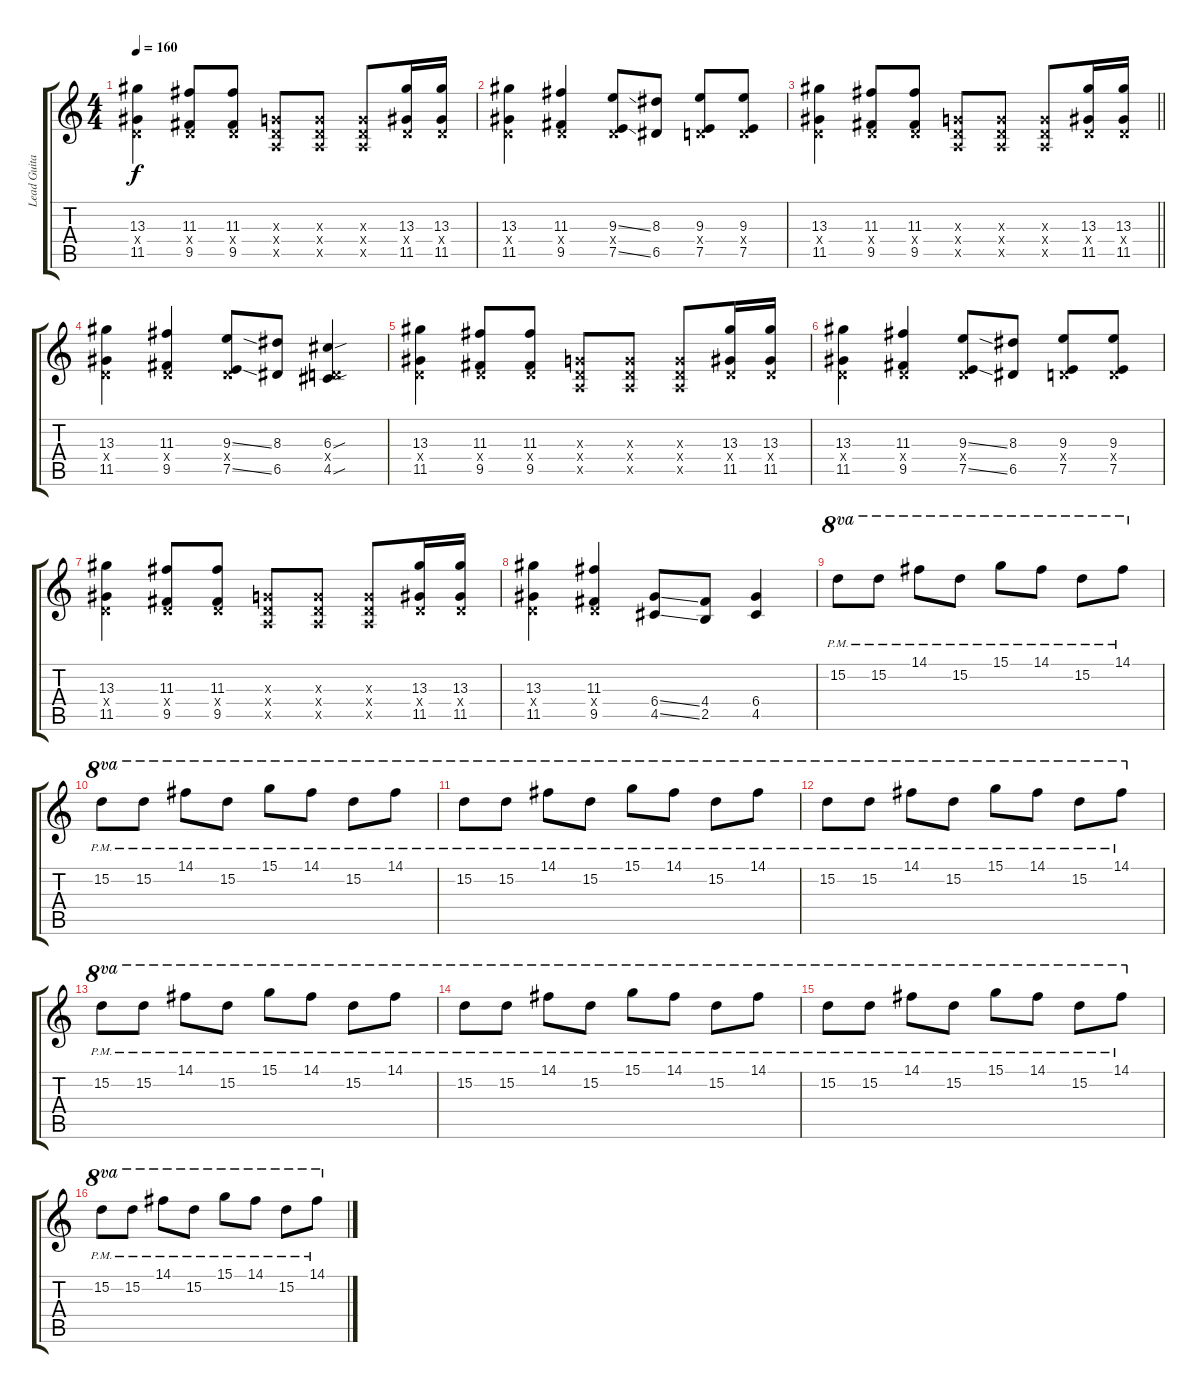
\track ("Lead Guitar - Kita" "Lead Guita") {instrument distortionguitar}
\staff {score tabs}
\tuning (E4 B3 G3 D3 A2 E2) {hide}
\ts (4 4)
\tempo 160
\clef g2
\ks c
(13.3 0.4{x} 11.5).4{dy f} (11.3 0.4{x} 9.5).8 (11.3 0.4{x} 9.5).8 (0.3{x} 0.4{x} 0.5{x}).8 (0.3{x} 0.4{x} 0.5{x}).8 (0.3{x} 0.4{x} 0.5{x}).8 (13.3 0.4{x} 11.5).16 (13.3 0.4{x} 11.5).16 |
(13.3 0.4{x} 11.5).4 (11.3 0.4{x} 9.5).4 (9.3{ss} 0.4{x} 7.5{ss}).8 (8.3 6.5).8 (9.3 0.4{x} 7.5).8 (9.3 0.4{x} 7.5).8 |
\barLineRight lightlight
(13.3 0.4{x} 11.5).4 (11.3 0.4{x} 9.5).8 (11.3 0.4{x} 9.5).8 (0.3{x} 0.4{x} 0.5{x}).8 (0.3{x} 0.4{x} 0.5{x}).8 (0.3{x} 0.4{x} 0.5{x}).8 (13.3 0.4{x} 11.5).16 (13.3 0.4{x} 11.5).16 |
(13.3 0.4{x} 11.5).4 (11.3 0.4{x} 9.5).4 (9.3{ss} 0.4{x} 7.5{ss}).8 (8.3 6.5).8 (6.3{sou} 0.4{x} 4.5{sou}).4 |
(13.3 0.4{x} 11.5).4 (11.3 0.4{x} 9.5).8 (11.3 0.4{x} 9.5).8 (0.3{x} 0.4{x} 0.5{x}).8 (0.3{x} 0.4{x} 0.5{x}).8 (0.3{x} 0.4{x} 0.5{x}).8 (13.3 0.4{x} 11.5).16 (13.3 0.4{x} 11.5).16 |
(13.3 0.4{x} 11.5).4 (11.3 0.4{x} 9.5).4 (9.3{ss} 0.4{x} 7.5{ss}).8 (8.3 6.5).8 (9.3 0.4{x} 7.5).8 (9.3 0.4{x} 7.5).8 |
(13.3 0.4{x} 11.5).4 (11.3 0.4{x} 9.5).8 (11.3 0.4{x} 9.5).8 (0.3{x} 0.4{x} 0.5{x}).8 (0.3{x} 0.4{x} 0.5{x}).8 (0.3{x} 0.4{x} 0.5{x}).8 (13.3 0.4{x} 11.5).16 (13.3 0.4{x} 11.5).16 |
(13.3 0.4{x} 11.5).4 (11.3 0.4{x} 9.5).4 (6.4{ss} 4.5{ss}).8 (4.4 2.5).8 (6.4 4.5).4 |
15.2{pm}.8{ot 8va} 15.2{pm}.8{ot 8va} 14.1{pm}.8{ot 8va} 15.2{pm}.8{ot 8va} 15.1{pm}.8{ot 8va} 14.1{pm}.8{ot 8va} 15.2{pm}.8{ot 8va} 14.1{pm}.8{ot 8va} |
15.2{pm}.8{ot 8va} 15.2{pm}.8{ot 8va} 14.1{pm}.8{ot 8va} 15.2{pm}.8{ot 8va} 15.1{pm}.8{ot 8va} 14.1{pm}.8{ot 8va} 15.2{pm}.8{ot 8va} 14.1{pm}.8{ot 8va} |
15.2{pm}.8{ot 8va} 15.2{pm}.8{ot 8va} 14.1{pm}.8{ot 8va} 15.2{pm}.8{ot 8va} 15.1{pm}.8{ot 8va} 14.1{pm}.8{ot 8va} 15.2{pm}.8{ot 8va} 14.1{pm}.8{ot 8va} |
15.2{pm}.8{ot 8va} 15.2{pm}.8{ot 8va} 14.1{pm}.8{ot 8va} 15.2{pm}.8{ot 8va} 15.1{pm}.8{ot 8va} 14.1{pm}.8{ot 8va} 15.2{pm}.8{ot 8va} 14.1{pm}.8{ot 8va} |
15.2{pm}.8{ot 8va} 15.2{pm}.8{ot 8va} 14.1{pm}.8{ot 8va} 15.2{pm}.8{ot 8va} 15.1{pm}.8{ot 8va} 14.1{pm}.8{ot 8va} 15.2{pm}.8{ot 8va} 14.1{pm}.8{ot 8va} |
15.2{pm}.8{ot 8va} 15.2{pm}.8{ot 8va} 14.1{pm}.8{ot 8va} 15.2{pm}.8{ot 8va} 15.1{pm}.8{ot 8va} 14.1{pm}.8{ot 8va} 15.2{pm}.8{ot 8va} 14.1{pm}.8{ot 8va} |
15.2{pm}.8{ot 8va} 15.2{pm}.8{ot 8va} 14.1{pm}.8{ot 8va} 15.2{pm}.8{ot 8va} 15.1{pm}.8{ot 8va} 14.1{pm}.8{ot 8va} 15.2{pm}.8{ot 8va} 14.1{pm}.8{ot 8va} |
15.2{pm}.8{ot 8va} 15.2{pm}.8{ot 8va} 14.1{pm}.8{ot 8va} 15.2{pm}.8{ot 8va} 15.1{pm}.8{ot 8va} 14.1{pm}.8{ot 8va} 15.2{pm}.8{ot 8va} 14.1{pm}.8{ot 8va}
